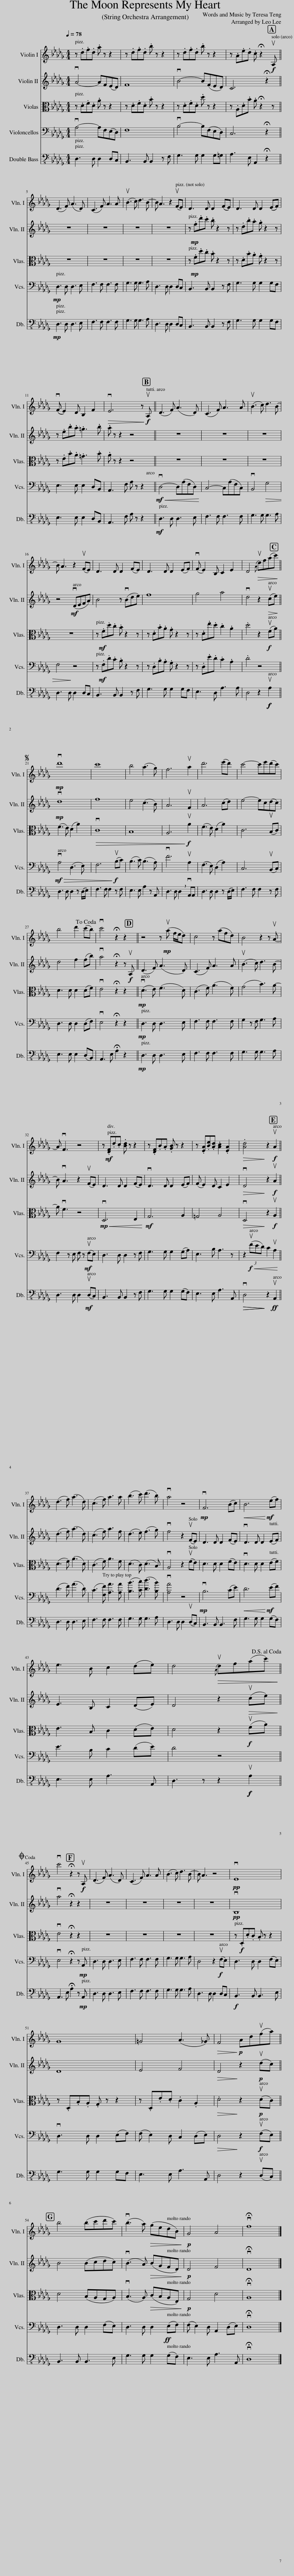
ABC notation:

X:1
%%score 1 2 3 4 5
L:1/8
Q:1/4=78
M:4/4
I:linebreak $
K:Db
V:1 treble
V:2 treble
V:3 alto
V:4 bass
V:5 bass-8
V:1
 z .d.f.d .a z z2 | z .d.f.d .b z z2 | z .d.f.d .b z z2 | z .A.e.d .c !fermata!z2!f! uA, ||$ (D3 F) (A3 D) | %5
 (C3 F) A3 A | (uB3 c) d3 B- | B A3 z2 (uFE) | D3 D D2 (FE) | D3 D D2 (EF) |$ %10
 (vF E2) D B,2 F2 |!>(! vE6 z!>)!!f! uA, || (D3 F) (A3 D) | (C3 F) A3 A | (uB3 c) d3 B- |$ %15
 B A3 z2 (uFE) | D3 D D2 (FE) | D3 D D2 (EF) | (vF E2) B, C2 E2 | D4!>(!{A} udf(ac')!>)! ||$ %20
S!mp! vd'8 | c'8 | vb4 (a3 g) | f6 ua2 | d'6 (e'd') | %25
 c'4- c'e'(d'c') |$ b4 d'2 (c'b)!dacoda! | vc'4 !fermata!z2 z2 || z4 z!mp! (ua f/e/d) | c4 z (afd) | %30
 B4 z2 z uA- |$ A vF3 z4 | z!mf! .[DF].d.c .[Bd] z z2 | z .[DF].B.A .[GB] z z2 | z .[EA].[Be].[Ad] .[Ac]2 .[EA]2 | %35
!>(! .[Ad]4!>)! z2!f! uA2 ||$ (d3 f) (a3 d) | (c3 f) a3 a | (b3 c') (d'3 b) | va4 z4 | %40
!mp! vF6 (Bc) |!<(! B6!<)!!mf! (ef) |$ e3 B c2 (de) | d4!>(!{A} udf(ac')!>)!!D.S.! ||$O!mp! vc'4 !fermata!z2 z!f! uA, | %45
 (D3 F) (A3 D) | (C3 F) A3 A | (B3 c) d3 B- | B A3 z4 |!pp! vE8 |$ %50
 G8 | =G4 (A3 _G) |!>(! F4!>)!!p! Ad(ufa) ||$ b4 (bc'd'c') | (vb3 a)!>(! (gedB)!>)! | %55
[Q:1/4=70]!p! G4 A4 | !fermata!vf8 |] %57
V:2
 vA4- AF(ED) | F8 | vB4- B(FED) | C6 !fermata!z2 ||$ z8 | %5
 z8 | z8 | z8 | z!mp! .f.d'.c' .b z2 z | z .d.b.a .g z2 z |$ %10
 z .e.b.a .=g3 .b | .a z z2 z4 || z8 | z8 | z8 |$ %15
 z4!mf! (vDEFA) | B4 z (vBde) | f8 | g4 a4 | vd4 z2!>(! (uce)!>)! ||$ %20
!mp! vd8 | f8 | e4 (c3 B) | A6 uF2 | A6 (cd) | %25
 e4- ec(dc) |$ d4 f2 (fb) | va4 !fermata!z2 z!f! uA, || (D3 F) (A3 D) | (C3 F) A3 A | %30
 (uB3 c) d3 B- |$ B vA3 z2 (uFE) | D3 D D2 (FE) | vD3 D D2 (EF) | (F E2) D C2 E2 | %35
!>(! vD4!>)! z2!f! uA2 ||$ (d3 f) (a3 d) | (c3 f) a3 f | (d3 e) (f3 g) | vf4 z2 (uFE) | %40
 D3 D D2 (FE) | vD3 D D2 (EF) |$ E3 B, C2 (DE) | D4 z2!>(! (uce)!>)! ||$!mp! va4 !fermata!z2 z2 | %45
 z8 | z8 | z8 | z8 |!pp! vB,8 |$ %50
 D8 | E4 F4 |!>(! D4!>)! z2!p! (udc) ||$ B4 (Bcdc) | (vB3 A)!>(! (BGFD)!>)! | %55
!p! D4 F4 | !fermata!vD8 |] %57
V:3
 z .D.F.D .A z z2 | z .D.F.D .B z z2 | z .D.F.D .d z z2 | z .A,.D.B .A !fermata!z2 z ||$ z8 | %5
 z8 | z8 | z8 | z!mp! .F.d.c .B z2 z | z .D.B.A .G z2 z |$ %10
 z .E.B.A .=G3 .B | .A z z2 z4 || z8 | z8 | z8 |$ %15
 z8 | z!mf! .F.d.c .B z2 z | z .D.B.A .G z2 z | z .D.e.d .c2 .A2 | .d4 z2!f! (uFA) ||$ %20
!f! (F3 E) (D2 A2) |!>(! vC8 | B,8 | A,6!>)!!f! uA2 | (F3 E) (D2 A2) | %25
 C6 (uB,C) |$ D3 D D2 (DF) | vE4 !fermata!z2 z2 ||!mp! (vD3 E) (F3 D) | (C3 F) (A3 F) | %30
 (G4 B3) A- |$ A vF3 z4 |!mp!!<(! vD,6 E,2!<)! |!mf! G,6 A,2 | =G,4 A,4 | %35
!>(! vD,4!>)! z2!f! uA,2 ||$ (D3 F) (A3 D) | (C3 F) A3 F | (D3 C) (D3 B,) | vA,4 z2 (uFE) | %40
 D3 D D2 (FE) | vD3 D D2 (EF) |$ E3 B, C2 (DE) | D4 z2!f! (uFA) ||$!f! vE4 !fermata!z2 z2 | %45
 z8 | z8 | z8 | z8 | z!f! .D,.D.C .B, z z2 |$ %50
 z .D,.B,.A, .G, z z2 | z .D,.E.D .C2 .A,2 |!>(! .D4!>)! z2!p! (uDC) ||$ D4 (B,A,G,A,) | (vB,3 A,)!>(! (CB,A,E,)!>)! | %55
!p! G,4 D4 | !fermata!vA,8 |] %57
V:4
 vA,4- A,F,(E,D,) | F,8 | vB,4- B,(F,E,D,) | C,6 !fermata!z2 ||$!mp! D,3 D, D,3 E, | %5
 F,3 F, F,3 F, | G,3 G, G,3 A, | D,3 D, D,2 D,C, | B,,3 B,, B,,2 z F, | G,3 G, G,2 G,F, |$ %10
 E,3 E, E,2 D,B,, | A,,3 F, A, z z2 ||!mf!!<(! vD,4- D,(A,F,D,)!<)! | C,4- C,(A,F,C,) | vB,,4!>(! G,4 |$ %15
 F,4!>)! z4 | z!mf! .F,.D.C .B, z2 z | z .D,.B,.A, .G, z2 z | z .D,.E.D .C2 .A,2 | .D4 z4 ||$ %20
!mf!!>(! vA,4 (D,3 E,) | F,6!>)!!f! (uB,C) | (B,3 C) (B,3 A,) | vF6 uA,2 | (F,3 E,) (D,2 A,2) | %25
 C,6 (uB,,C,) |$ D,3 D, D,2 (D,F,) | vE,4 !fermata!z2 z2 ||!mp! D,3 D, D,3 E, | F,3 F, F,3 F, | %30
 G,2 z F, G,3 A, |$ F,2 z E, F, z!mf! (uF,E,) | D,3 D, D,2 z F, | G,3 G, G,2 (G,A,) | E,3 B, A,3 z | %35
 z2!f!!<(! (3(uFED) C2 uA,2!<)! ||$ (D3 F) (A3 D) | (C3 [F,F]) [A,A]3 [A,A] | ([B,B]3 [Cc]) ([Dd]3 [B,B]) | v[A,A]4 z4 | %40
!mp! vB,6 (CE) |!<(! D6!<)!!mf! (EF) |$ E3 B, C2 (DE) | D4 z4 ||$!f! vE,4 !fermata!z2 z!mp! A,, | %45
 D,3 D, D,3 E, | F,3 F, F,3 F, | G,3 G, G,3 A, | D,4 z2!f! (uF,E,) | D,3 D, D,2 (F,E,) |$ %50
 vD,3 D, D,2 (E,F,) | (F, E,2) D, C,2 (D,E,) |!>(! D,4!>)! z2!f! (uF,E,) ||$ D,3 D, D,2 (F,E,) | D,3 D, D,2!ff! (E,F,) | %55
 (F, E,2) D, A,,2 (D,E,) | !fermata!vD,8 |] %57
V:5
 D,3 D, D,2 D,C, | B,,3 B,, B,,2 z F, | G,3 G, G,2 G,=G, | A,3 E, A,,2 !fermata!z2 ||$!mp! D,3 D, D,3 E, | %5
 F,3 F, F,3 F, | G,3 G, G,3 A, | D,3 D, D,2 D,C, | B,,3 B,, B,,2 z F, | G,3 G, G,2 G,F, |$ %10
 E,3 E, E,2 D,B,, | A,,3 F, A, z z2 ||!mf! D,3 D, D,3 E, | F,3 F, F,3 F, | G,3 G, G,3 A, |$ %15
 D,3 D, D,2 D,C, | B,,3 B,, B,,2 z F, | G,3 G, G,2 G,F, | E,3 D, A,3 A, | D,4 z2!f!!f! uA,2 ||$ %20
 D,3 D, D,2 z ((D,/E,/)) | F,3 F, F,2 z F, | E,3 E, A,2 z A,, | D,3 D, !breath!D,2 vA,,A,, | D,3 D, D,2 z ((D,/E,/)) | %25
 F,3 F, F,2 z F, |$ E,3 E, E,2 (D,B,,) | A,,3 E, !fermata!A,2 z2 ||!mp! D,3 D, D,3 E, | F,3 F, F,3 F, | %30
 G,3 G, G,3 A, |$ D,3 D, D,2!mf! (uD,C,) | B,,3 B,, B,,2 z F, | G,3 G, G,2 (G,F,) | E,3 E, A,3 A,, | %35
!>(!!>(! vD,4!>)!!>)! z2!ff! uA,,2 ||$ D,3 D, D,3 E, | F,3 F, F,3 F, | G,3 G, G,3 A, | D,3 D, D,2 (uD,C,) | %40
 B,,3 B,, B,,3 F, | G,3 G, G,2 (G,F,) |$ E,3 E, A,3 A,, | D,3 z z2!f!!f! uA,2 ||$!f! A,,3 E, !fermata!A,2 z!mp! A,, | %45
 D,3 D, D,3 E, | F,3 F, F,3 F, | G,3 G, G,3 A, | D,3 D, D,2 D,C, |!f! B,,3 B,, B,,3 E, |$ %50
 G,3 G, G,2 G,F, | E,3 E, A,3 A,, | D,4 z2 (uD,C,) ||$ B,,3 B,, B,,3 E, | G,3 G, G,2 (G,F,) | %55
 E,3 E, A,3 A,, | !fermata!vD,8 |] %57
